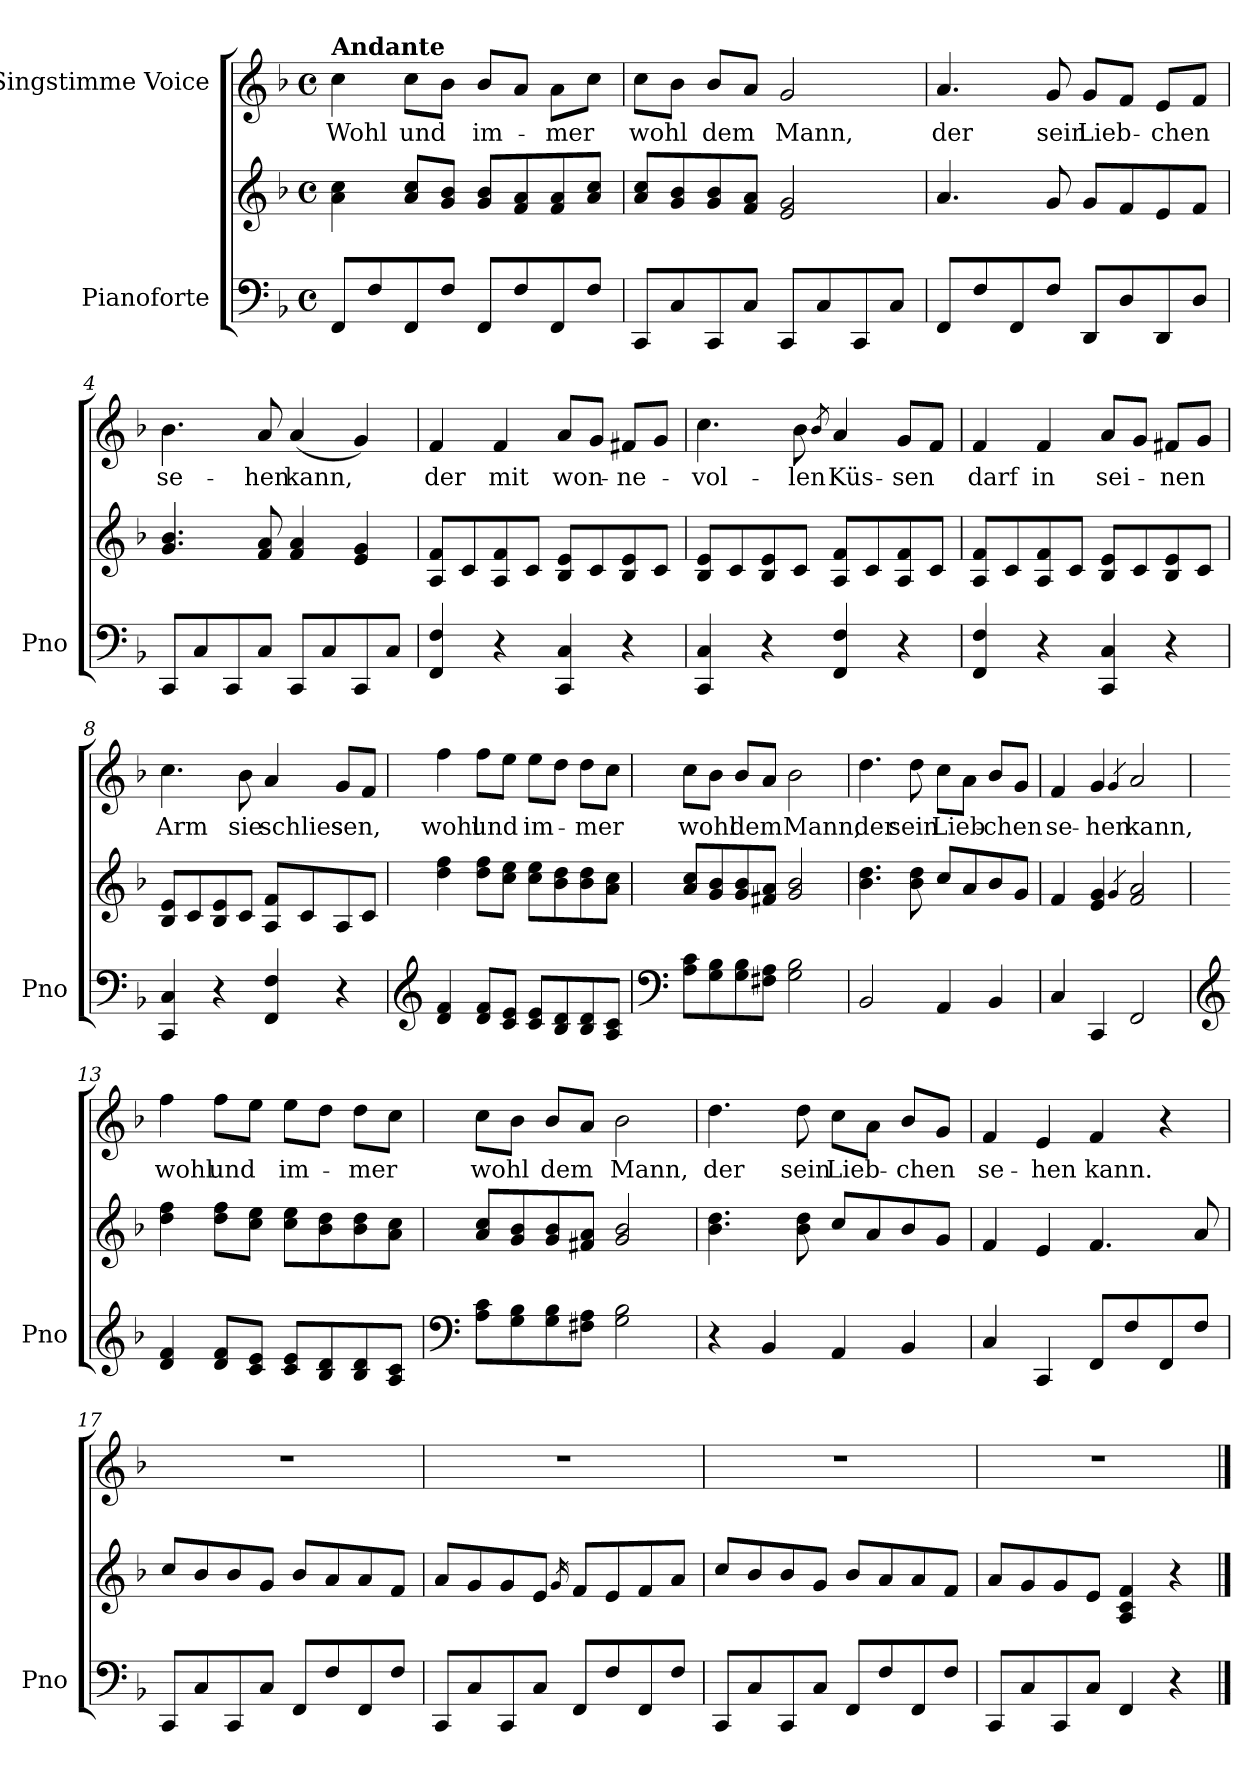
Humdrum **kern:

**kern	**kern	**kern	**text
*part2	*part2	*part1	*part1
*staff3	*staff2	*staff1	*staff1
*I"Pianoforte	*	*I"Singstimme Voice	*
*I'Pno	*	*	*
*clefF4	*clefG2	*clefG2	*
*k[b-]	*k[b-]	*k[b-]	*
*M4/4	*M4/4	*M4/4	*
*met(c)	*met(c)	*met(c)	*
=1	=1	=1	=1
!	!	!LO:TX:a:B:t=Andante	!
8FF/L	4a\ 4cc\	4cc\	Wohl
8F/	.	.	.
8FF/	8a/ 8cc/L	8cc\L	und
8F/J	8g/ 8b-/J	8b-\J	.
8FF/L	8g/ 8b-/L	8b-/L	im-
8F/	8f/ 8a/	8a/J	.
8FF/	8f/ 8a/	8a\L	-mer
8F/J	8a/ 8cc/J	8cc\J	.
=2	=2	=2	=2
8CC/L	8a/ 8cc/L	8cc\L	wohl
8C/	8g/ 8b-/	8b-\J	.
8CC/	8g/ 8b-/	8b-/L	dem
8C/J	8f/ 8a/J	8a/J	.
8CC/L	2e/ 2g/	2g/	Mann,
8C/	.	.	.
8CC/	.	.	.
8C/J	.	.	.
=3	=3	=3	=3
8FF/L	4.a/	4.a/	der
8F/	.	.	.
8FF/	.	.	.
8F/J	8g/	8g/	sein
8DD/L	8g/L	8g/L	Lieb-
8D/	8f/	8f/J	.
8DD/	8e/	8e/L	-chen
8D/J	8f/J	8f/J	.
=4	=4	=4	=4
8CC/L	4.g/ 4.b-/	4.b-\	se-
8C/	.	.	.
8CC/	.	.	.
8C/J	8f/ 8a/	8a/	-hen
8CC/L	4f/ 4a/	(4a/	kann,
8C/	.	.	.
8CC/	4e/ 4g/	4g/)	.
8C/J	.	.	.
=5	=5	=5	=5
4FF/ 4F/	8A/ 8f/L	4f/	der
.	8c/	.	.
4r	8A/ 8f/	4f/	mit
.	8c/J	.	.
4CC/ 4C/	8B-/ 8e/L	8a/L	won-
.	8c/	8g/J	.
4r	8B-/ 8e/	8f#X/L	-ne-
.	8c/J	8g/J	.
=6	=6	=6	=6
4CC/ 4C/	8B-/ 8e/L	4.cc\	-vol-
.	8c/	.	.
4r	8B-/ 8e/	.	.
.	8c/J	8b-\	-len
.	.	8qb-/	.
4FF/ 4F/	8A/ 8f/L	4a/	Küs-
.	8c/	.	.
4r	8A/ 8f/	8g/L	-sen
.	8c/J	8f/J	.
=7	=7	=7	=7
4FF/ 4F/	8A/ 8f/L	4f/	darf
.	8c/	.	.
4r	8A/ 8f/	4f/	in
.	8c/J	.	.
4CC/ 4C/	8B-/ 8e/L	8a/L	sei-
.	8c/	8g/J	.
4r	8B-/ 8e/	8f#X/L	-nen
.	8c/J	8g/J	.
=8	=8	=8	=8
4CC/ 4C/	8B-/ 8e/L	4.cc\	Arm
.	8c/	.	.
4r	8B-/ 8e/	.	.
.	8c/J	8b-\	sie
4FF/ 4F/	8A/ 8f/L	4a/	schlies-
.	8c/	.	.
4r	8A/	8g/L	-sen,
.	8c/J	8f/J	.
=9	=9	=9	=9
*clefG2	*	*	*
4d/ 4f/	4dd\ 4ff\	4ff\	wohl
8d/ 8f/L	8dd\ 8ff\L	8ff\L	und
8c/ 8e/J	8cc\ 8ee\J	8ee\J	.
8c/ 8e/L	8cc\ 8ee\L	8ee\L	im-
8B-/ 8d/	8b-\ 8dd\	8dd\J	.
8B-/ 8d/	8b-\ 8dd\	8dd\L	-mer
8A/ 8c/J	8a\ 8cc\J	8cc\J	.
=10	=10	=10	=10
*clefF4	*	*	*
8A\ 8c\L	8a/ 8cc/L	8cc\L	wohl
8G\ 8B-\	8g/ 8b-/	8b-\J	.
8G\ 8B-\	8g/ 8b-/	8b-/L	dem
8F#X\ 8A\J	8f#X/ 8a/J	8a/J	.
2G\ 2B-\	2g/ 2b-/	2b-\	Mann,
=11	=11	=11	=11
2BB-/	4.b-\ 4.dd\	4.dd\	der
.	8b-\ 8dd\	8dd\	sein
4AA/	8cc/L	8cc\L	Lieb-
.	8a/	8a\J	.
4BB-/	8b-/	8b-/L	-chen
.	8g/J	8g/J	.
=12	=12	=12	=12
4C/	4f/	4f/	se-
4CC/	4e/ 4g/	4g/	-hen
.	4qg/	4qg/	.
2FF/	2f/ 2a/	2a/	kann,
=13	=13	=13	=13
*clefG2	*	*	*
4d/ 4f/	4dd\ 4ff\	4ff\	wohl
8d/ 8f/L	8dd\ 8ff\L	8ff\L	und
8c/ 8e/J	8cc\ 8ee\J	8ee\J	.
8c/ 8e/L	8cc\ 8ee\L	8ee\L	im-
8B-/ 8d/	8b-\ 8dd\	8dd\J	.
8B-/ 8d/	8b-\ 8dd\	8dd\L	-mer
8A/ 8c/J	8a\ 8cc\J	8cc\J	.
=14	=14	=14	=14
*clefF4	*	*	*
8A\ 8c\L	8a/ 8cc/L	8cc\L	wohl
8G\ 8B-\	8g/ 8b-/	8b-\J	.
8G\ 8B-\	8g/ 8b-/	8b-/L	dem
8F#X\ 8A\J	8f#X/ 8a/J	8a/J	.
2G\ 2B-\	2g/ 2b-/	2b-\	Mann,
=15	=15	=15	=15
4r	4.b-\ 4.dd\	4.dd\	der
4BB-/	.	.	.
.	8b-\ 8dd\	8dd\	sein
4AA/	8cc/L	8cc\L	Lieb-
.	8a/	8a\J	.
4BB-/	8b-/	8b-/L	-chen
.	8g/J	8g/J	.
=16	=16	=16	=16
4C/	4f/	4f/	se-
4CC/	4e/	4e/	-hen
8FF/L	4.f/	4f/	kann.
8F/	.	.	.
8FF/	.	4r	.
8F/J	8a/	.	.
=17	=17	=17	=17
8CC/L	8cc/L	1r	.
8C/	8b-/	.	.
8CC/	8b-/	.	.
8C/J	8g/J	.	.
8FF/L	8b-/L	.	.
8F/	8a/	.	.
8FF/	8a/	.	.
8F/J	8f/J	.	.
=18	=18	=18	=18
8CC/L	8a/L	1r	.
8C/	8g/	.	.
8CC/	8g/	.	.
8C/J	8e/J	.	.
.	16qg/	.	.
8FF/L	8f/L	.	.
8F/	8e/	.	.
8FF/	8f/	.	.
8F/J	8a/J	.	.
=19	=19	=19	=19
8CC/L	8cc/L	1r	.
8C/	8b-/	.	.
8CC/	8b-/	.	.
8C/J	8g/J	.	.
8FF/L	8b-/L	.	.
8F/	8a/	.	.
8FF/	8a/	.	.
8F/J	8f/J	.	.
=20	=20	=20	=20
8CC/L	8a/L	1r	.
8C/	8g/	.	.
8CC/	8g/	.	.
8C/J	8e/J	.	.
4FF/	4A/ 4c/ 4f/	.	.
4r	4r	.	.
==	==	==	==
*-	*-	*-	*-
